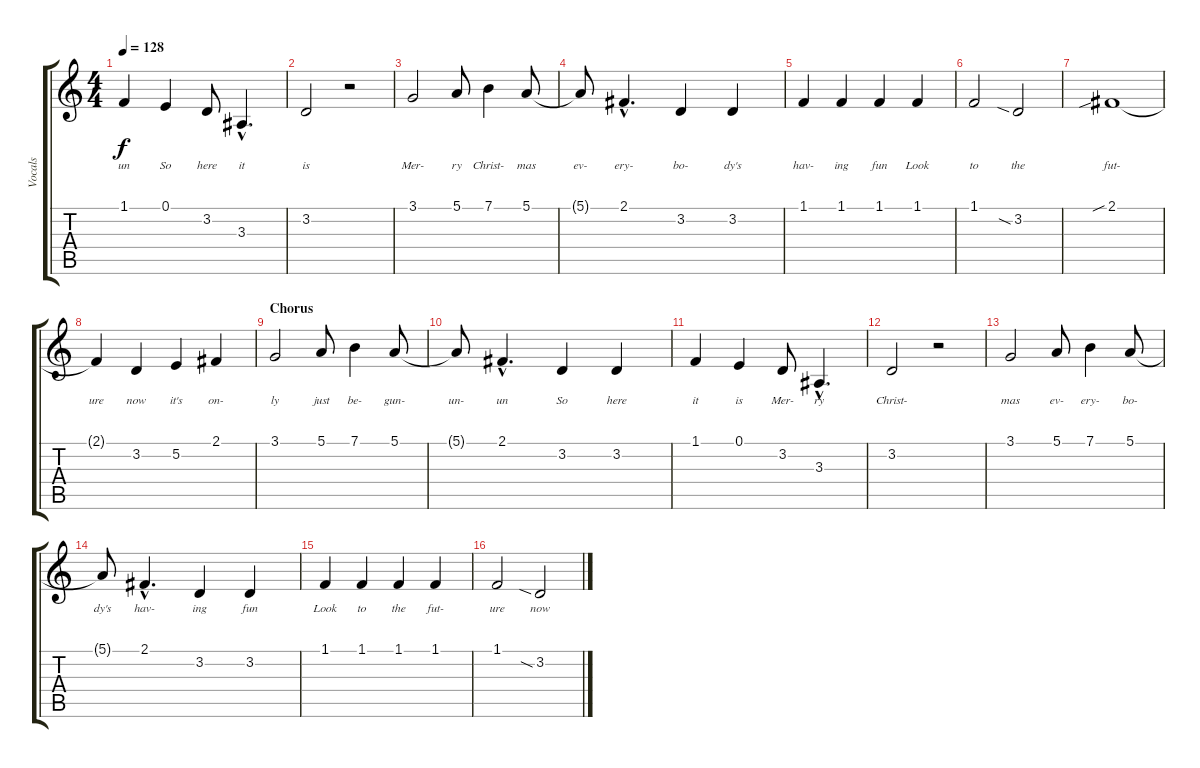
\track ("Vocals" "Vocals") {instrument lead5charang}
\staff {score tabs}
\tuning (E4 B3 G3 D3 A2 E2) {hide}
\ts (4 4)
\tempo 128
\clef g2
\ks c
1.1.4{lyrics (0 "un") lyrics (1 "") lyrics (2 "") lyrics (3 "") lyrics (4 "") dy f} 0.1.4{lyrics (0 "So") lyrics (1 "") lyrics (2 "") lyrics (3 "") lyrics (4 "")} 3.2.8{lyrics (0 "here") lyrics (1 "") lyrics (2 "") lyrics (3 "") lyrics (4 "")} 3.3{hac}.4{d lyrics (0 "it") lyrics (1 "") lyrics (2 "") lyrics (3 "") lyrics (4 "")} |
3.2.2{lyrics (0 "is") lyrics (1 "") lyrics (2 "") lyrics (3 "") lyrics (4 "")} r.2 |
3.1.2{lyrics (0 "Mer-") lyrics (1 "") lyrics (2 "") lyrics (3 "") lyrics (4 "")} 5.1.8{lyrics (0 "ry") lyrics (1 "") lyrics (2 "") lyrics (3 "") lyrics (4 "")} 7.1.4{lyrics (0 "Christ-") lyrics (1 "") lyrics (2 "") lyrics (3 "") lyrics (4 "")} 5.1.8{lyrics (0 "mas") lyrics (1 "") lyrics (2 "") lyrics (3 "") lyrics (4 "")} |
5.1{t}.8{lyrics (0 "ev-") lyrics (1 "") lyrics (2 "") lyrics (3 "") lyrics (4 "")} 2.1{hac}.4{d lyrics (0 "ery-") lyrics (1 "") lyrics (2 "") lyrics (3 "") lyrics (4 "")} 3.2.4{lyrics (0 "bo-") lyrics (1 "") lyrics (2 "") lyrics (3 "") lyrics (4 "")} 3.2.4{lyrics (0 "dy's") lyrics (1 "") lyrics (2 "") lyrics (3 "") lyrics (4 "")} |
1.1.4{lyrics (0 "hav-") lyrics (1 "") lyrics (2 "") lyrics (3 "") lyrics (4 "")} 1.1.4{lyrics (0 "ing") lyrics (1 "") lyrics (2 "") lyrics (3 "") lyrics (4 "")} 1.1.4{lyrics (0 "fun") lyrics (1 "") lyrics (2 "") lyrics (3 "") lyrics (4 "")} 1.1.4{lyrics (0 "Look") lyrics (1 "") lyrics (2 "") lyrics (3 "") lyrics (4 "")} |
1.1.2{lyrics (0 "to") lyrics (1 "") lyrics (2 "") lyrics (3 "") lyrics (4 "")} 3.2{sia}.2{lyrics (0 "the") lyrics (1 "") lyrics (2 "") lyrics (3 "") lyrics (4 "")} |
2.1{sib}.1{lyrics (0 "fut-") lyrics (1 "") lyrics (2 "") lyrics (3 "") lyrics (4 "")} |
2.1{t}.4{lyrics (0 "ure") lyrics (1 "") lyrics (2 "") lyrics (3 "") lyrics (4 "")} 3.2.4{lyrics (0 "now") lyrics (1 "") lyrics (2 "") lyrics (3 "") lyrics (4 "")} 5.2.4{lyrics (0 "it's") lyrics (1 "") lyrics (2 "") lyrics (3 "") lyrics (4 "")} 2.1.4{lyrics (0 "on-") lyrics (1 "") lyrics (2 "") lyrics (3 "") lyrics (4 "")} |
\section ("" "Chorus")
3.1.2{lyrics (0 "ly") lyrics (1 "") lyrics (2 "") lyrics (3 "") lyrics (4 "")} 5.1.8{lyrics (0 "just") lyrics (1 "") lyrics (2 "") lyrics (3 "") lyrics (4 "")} 7.1.4{lyrics (0 "be-") lyrics (1 "") lyrics (2 "") lyrics (3 "") lyrics (4 "")} 5.1.8{lyrics (0 "gun-") lyrics (1 "") lyrics (2 "") lyrics (3 "") lyrics (4 "")} |
5.1{t}.8{lyrics (0 "un-") lyrics (1 "") lyrics (2 "") lyrics (3 "") lyrics (4 "")} 2.1{hac}.4{d lyrics (0 "un") lyrics (1 "") lyrics (2 "") lyrics (3 "") lyrics (4 "")} 3.2.4{lyrics (0 "So") lyrics (1 "") lyrics (2 "") lyrics (3 "") lyrics (4 "")} 3.2.4{lyrics (0 "here") lyrics (1 "") lyrics (2 "") lyrics (3 "") lyrics (4 "")} |
1.1.4{lyrics (0 "it") lyrics (1 "") lyrics (2 "") lyrics (3 "") lyrics (4 "")} 0.1.4{lyrics (0 "is") lyrics (1 "") lyrics (2 "") lyrics (3 "") lyrics (4 "")} 3.2.8{lyrics (0 "Mer-") lyrics (1 "") lyrics (2 "") lyrics (3 "") lyrics (4 "")} 3.3{hac}.4{d lyrics (0 "ry") lyrics (1 "") lyrics (2 "") lyrics (3 "") lyrics (4 "")} |
3.2.2{lyrics (0 "Christ-") lyrics (1 "") lyrics (2 "") lyrics (3 "") lyrics (4 "")} r.2 |
3.1.2{lyrics (0 "mas") lyrics (1 "") lyrics (2 "") lyrics (3 "") lyrics (4 "")} 5.1.8{lyrics (0 "ev-") lyrics (1 "") lyrics (2 "") lyrics (3 "") lyrics (4 "")} 7.1.4{lyrics (0 "ery-") lyrics (1 "") lyrics (2 "") lyrics (3 "") lyrics (4 "")} 5.1.8{lyrics (0 "bo-") lyrics (1 "") lyrics (2 "") lyrics (3 "") lyrics (4 "")} |
5.1{t}.8{lyrics (0 "dy's") lyrics (1 "") lyrics (2 "") lyrics (3 "") lyrics (4 "")} 2.1{hac}.4{d lyrics (0 "hav-") lyrics (1 "") lyrics (2 "") lyrics (3 "") lyrics (4 "")} 3.2.4{lyrics (0 "ing") lyrics (1 "") lyrics (2 "") lyrics (3 "") lyrics (4 "")} 3.2.4{lyrics (0 "fun") lyrics (1 "") lyrics (2 "") lyrics (3 "") lyrics (4 "")} |
1.1.4{lyrics (0 "Look") lyrics (1 "") lyrics (2 "") lyrics (3 "") lyrics (4 "")} 1.1.4{lyrics (0 "to") lyrics (1 "") lyrics (2 "") lyrics (3 "") lyrics (4 "")} 1.1.4{lyrics (0 "the") lyrics (1 "") lyrics (2 "") lyrics (3 "") lyrics (4 "")} 1.1.4{lyrics (0 "fut-") lyrics (1 "") lyrics (2 "") lyrics (3 "") lyrics (4 "")} |
1.1.2{lyrics (0 "ure") lyrics (1 "") lyrics (2 "") lyrics (3 "") lyrics (4 "")} 3.2{sia}.2{lyrics (0 "now") lyrics (1 "") lyrics (2 "") lyrics (3 "") lyrics (4 "")}
